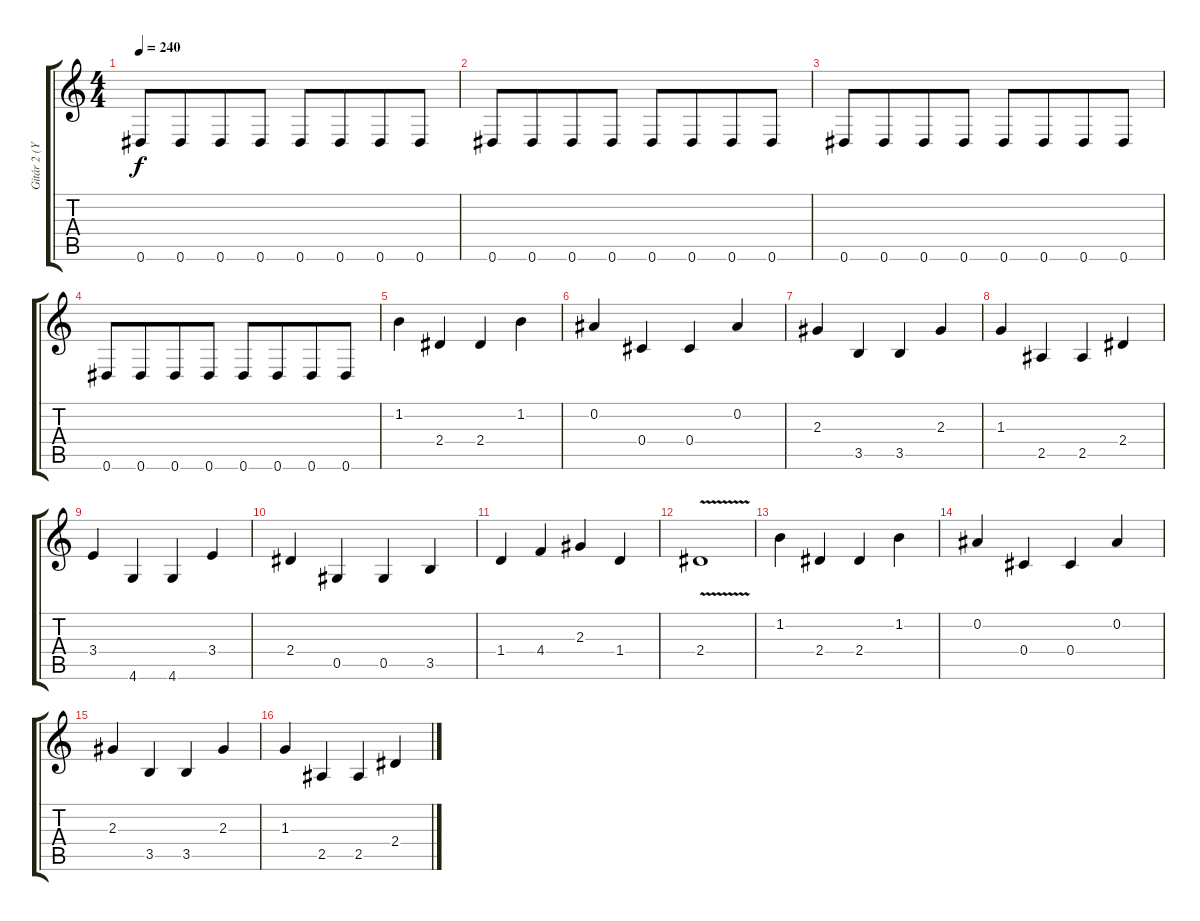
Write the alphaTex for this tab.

\track ("Gitár 2 (Yngwie Malmsteen)" "Gitár 2 (Y") {instrument distortionguitar}
\staff {score tabs}
\tuning (Eb4 Bb3 Gb3 Db3 Ab2 Eb2) {hide}
\ts (4 4)
\tempo 240
\clef g2
\ks c
0.6.8{dy f} 0.6.8{beam merge} 0.6.8 0.6.8 0.6.8 0.6.8{beam merge} 0.6.8 0.6.8 |
0.6.8 0.6.8{beam merge} 0.6.8 0.6.8 0.6.8 0.6.8{beam merge} 0.6.8 0.6.8 |
0.6.8 0.6.8{beam merge} 0.6.8 0.6.8 0.6.8 0.6.8{beam merge} 0.6.8 0.6.8 |
0.6.8 0.6.8{beam merge} 0.6.8 0.6.8 0.6.8 0.6.8{beam merge} 0.6.8 0.6.8 |
1.2.4 2.4.4 2.4.4 1.2.4 |
0.2.4 0.4.4 0.4.4 0.2.4 |
2.3.4 3.5.4 3.5.4 2.3.4 |
1.3.4 2.5.4 2.5.4 2.4.4 |
3.4.4 4.6.4 4.6.4 3.4.4 |
2.4.4 0.5.4 0.5.4 3.5.4 |
1.4.4 4.4.4 2.3.4 1.4.4 |
2.4{v}.1 |
1.2.4 2.4.4 2.4.4 1.2.4 |
0.2.4 0.4.4 0.4.4 0.2.4 |
2.3.4 3.5.4 3.5.4 2.3.4 |
1.3.4 2.5.4 2.5.4 2.4.4
